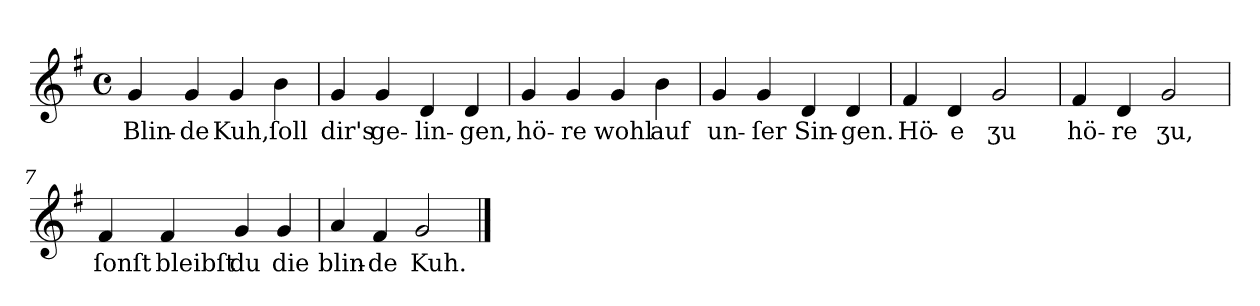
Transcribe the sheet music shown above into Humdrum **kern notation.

**kern	**text
*part1	*part1
*staff1	*staff1
*clefG2	*
*k[f#]	*
*G:	*
*M4/4	*
*met(c)	*
=1	=1
4g	Blin-
4g	-de
4g	Kuh,
4b	ſoll
=2	=2
4g	dir's
4g	ge-
4d	-lin-
4d	-gen,
=3	=3
4g	hö-
4g	-re
4g	wohl
4b	auf
=4	=4
4g	un-
4g	-ſer
4d	Sin-
4d	-gen.
=5	=5
4f#	Hö-
4d	-e
2g	ʒu
=6	=6
4f#	hö-
4d	-re
2g	ʒu,
=7	=7
4f#	ſonſt
4f#	bleibſt
4g	du
4g	die
=8	=8
4a	blin-
4f#	-de
2g	Kuh.
==	==
*-	*-
